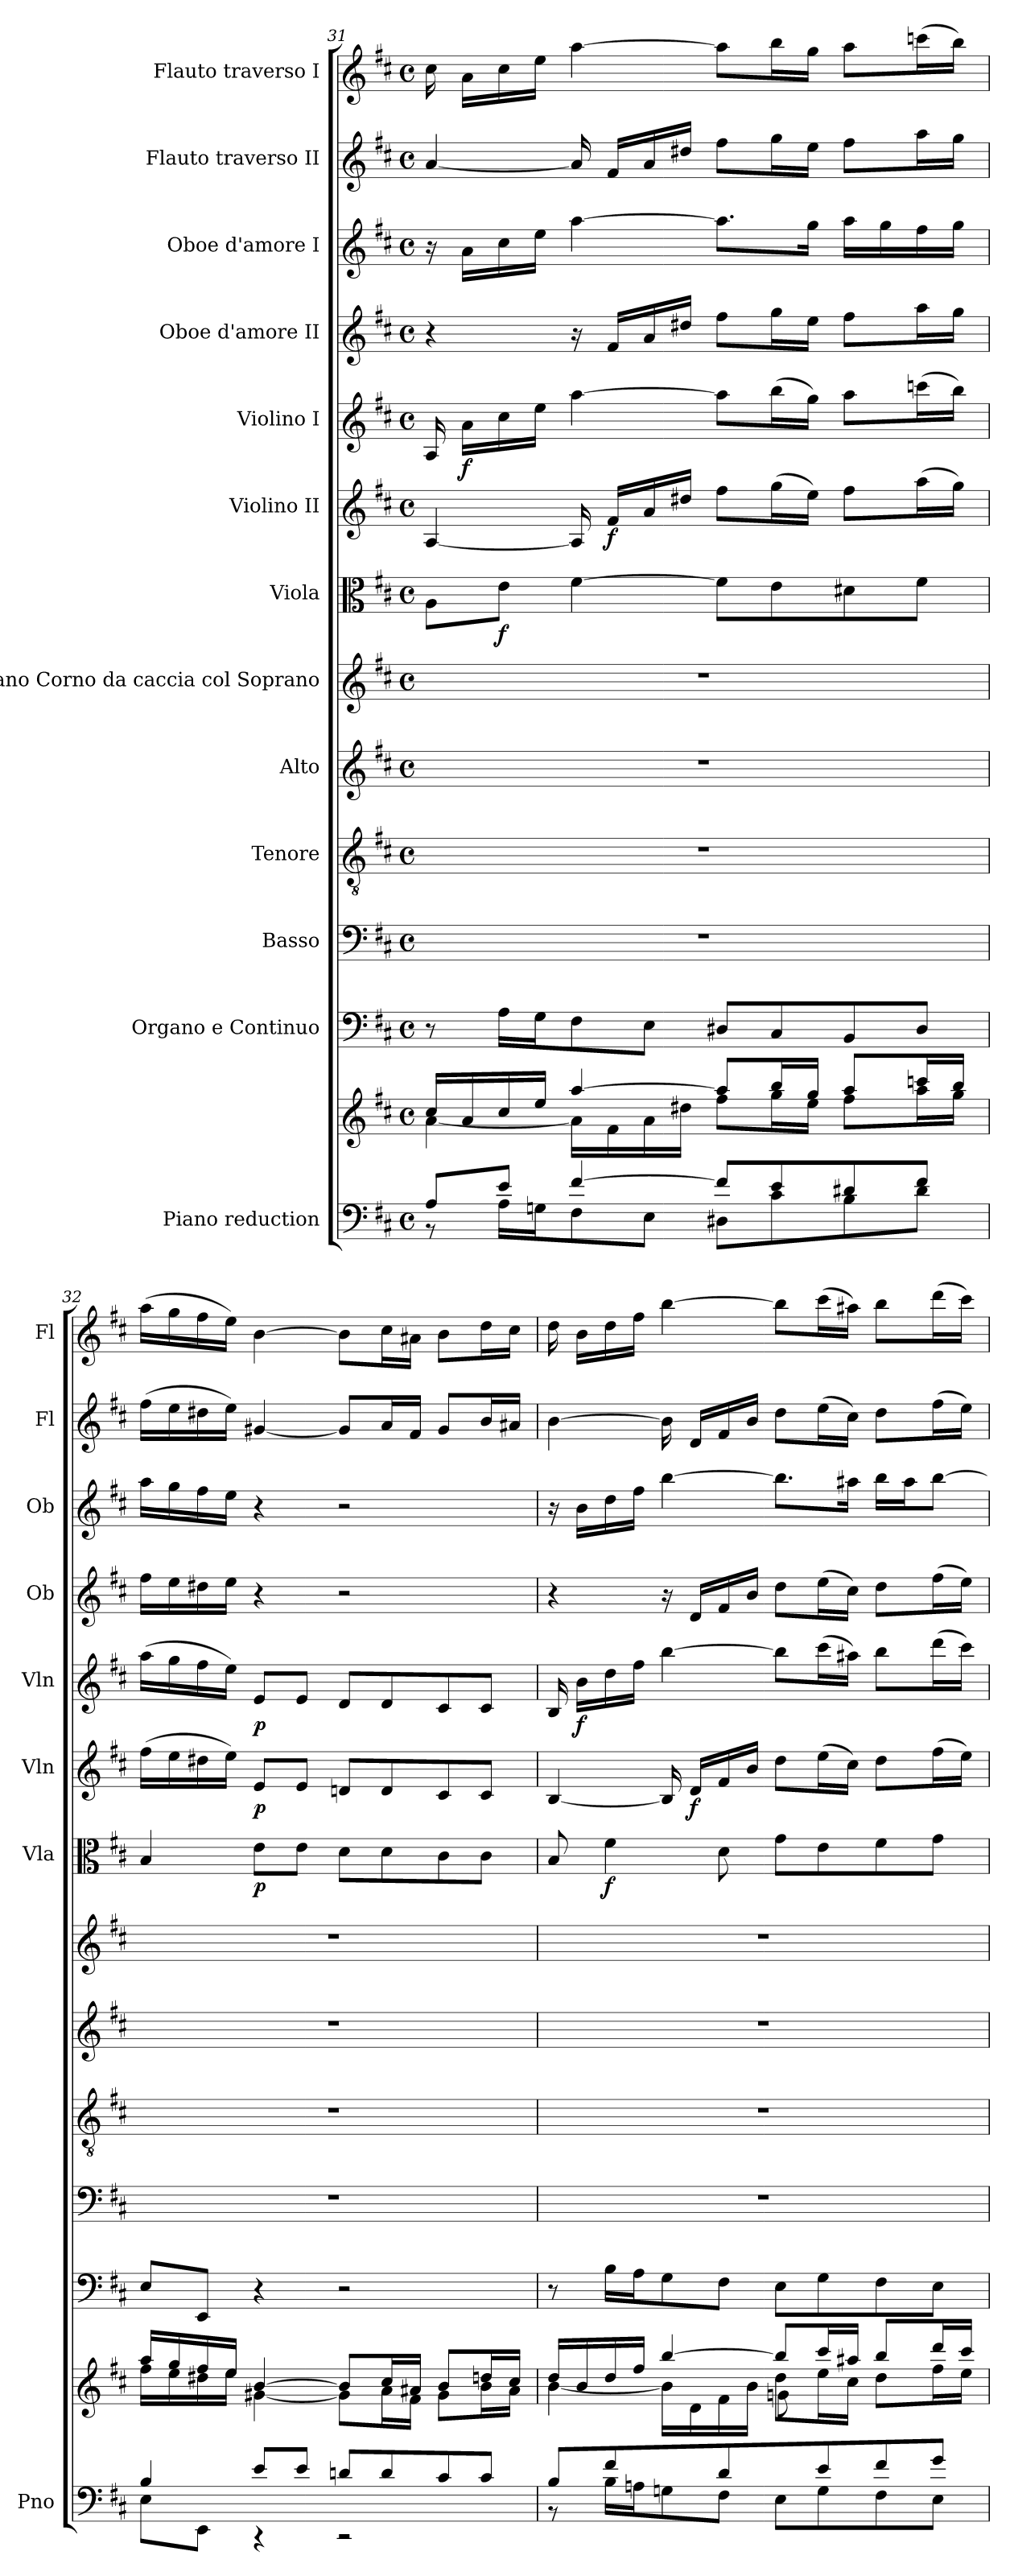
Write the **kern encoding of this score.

**kern	**kern	**kern	**kern	**kern	**kern	**kern	**kern	**dynam	**kern	**dynam	**kern	**dynam	**kern	**kern	**kern	**kern
*part13	*part13	*part12	*part11	*part10	*part9	*part8	*part7	*part7	*part6	*part6	*part5	*part5	*part4	*part3	*part2	*part1
*staff14	*staff13	*staff12	*staff11	*staff10	*staff9	*staff8	*staff7	*staff7	*staff6	*staff6	*staff5	*staff5	*staff4	*staff3	*staff2	*staff1
*I"Piano reduction	*	*I"Organo e Continuo	*I"Basso	*I"Tenore	*I"Alto	*I"Soprano Corno da caccia col Soprano	*I"Viola	*	*I"Violino II	*	*I"Violino I	*	*I"Oboe d'amore II	*I"Oboe d'amore I	*I"Flauto traverso II	*I"Flauto traverso I
*I'Pno	*	*	*	*	*	*	*I'Vla	*	*I'Vln	*	*I'Vln	*	*I'Ob	*I'Ob	*I'Fl	*I'Fl
*clefF4	*clefG2	*clefF4	*clefF4	*clefGv2	*clefG2	*clefG2	*clefC3	*	*clefG2	*	*clefG2	*	*clefG2	*clefG2	*clefG2	*clefG2
*k[f#c#]	*k[f#c#]	*k[f#c#]	*k[f#c#]	*k[f#c#]	*k[f#c#]	*k[f#c#]	*k[f#c#]	*	*k[f#c#]	*	*k[f#c#]	*	*k[f#c#]	*k[f#c#]	*k[f#c#]	*k[f#c#]
*M4/4	*M4/4	*M4/4	*M4/4	*M4/4	*M4/4	*M4/4	*M4/4	*	*M4/4	*	*M4/4	*	*M4/4	*M4/4	*M4/4	*M4/4
*met(c)	*met(c)	*met(c)	*met(c)	*met(c)	*met(c)	*met(c)	*met(c)	*	*met(c)	*	*met(c)	*	*met(c)	*met(c)	*met(c)	*met(c)
=31	=31	=31	=31	=31	=31	=31	=31	=31	=31	=31	=31	=31	=31	=31	=31	=31
*^	*^	*	*	*	*	*	*	*	*	*	*	*	*	*	*	*
8A/L	8r	16cc#/LL	[4a\	8r	1r	1r	1r	1r	8A\L	.	[4A/	.	16A/	.	4r	16r	[4a/	16cc#\
!	!	!	!	!	!	!	!	!	!	!	!	!	!	!LO:DY:b	!	!	!	!
.	.	16a/	.	.	.	.	.	.	.	.	.	.	16a\LL	f	.	16a\LL	.	16a\LL
!	!	!	!	!	!	!	!	!	!	!LO:DY:b	!	!	!	!	!	!	!	!
8e/J	16A\LL	16cc#/	.	16A\LL	.	.	.	.	8e\J	f	.	.	16cc#\	.	.	16cc#\	.	16cc#\
.	16Gn\J	16ee/JJ	.	16G\J	.	.	.	.	.	.	.	.	16ee\JJ	.	.	16ee\JJ	.	16ee\JJ
[4f#/	8F#\	[4aa/	16a\LL]	8F#\	.	.	.	.	[4f#\	.	16A/]	.	[4aa\	.	16r	[4aa\	16a/]	[4aa\
!	!	!	!	!	!	!	!	!	!	!	!	!LO:DY:b	!	!	!	!	!	!
.	.	.	16f#\	.	.	.	.	.	.	.	16f#/LL	f	.	.	16f#/LL	.	16f#/LL	.
.	8E\J	.	16a\	8E\J	.	.	.	.	.	.	16a/	.	.	.	16a/	.	16a/	.
.	.	.	16dd#X\JJ	.	.	.	.	.	.	.	16dd#X/JJ	.	.	.	16dd#X/JJ	.	16dd#X/JJ	.
8f#/L]	8D#X\L	8aa/L]	8ff#\L	8D#X/L	.	.	.	.	8f#\L]	.	8ff#\L	.	8aa\L]	.	8ff#\L	8.aa\L]	8ff#\L	8aa\L]
8e/	8c#\	16bb/L	16gg\L	8C#/	.	.	.	.	8e\	.	(>16gg\L	.	(>16bb\L	.	16gg\L	.	16gg\L	16bb\L
.	.	16gg/JJ	16ee\JJ	.	.	.	.	.	.	.	16ee\JJ)	.	16gg\JJ)	.	16ee\JJ	16gg\Jk	16ee\JJ	16gg\JJ
8d#X/	8B\	8aa/L	8ff#\L	8BB/	.	.	.	.	8d#X\	.	8ff#\L	.	8aa\L	.	8ff#\L	16aa\LL	8ff#\L	8aa\L
.	.	.	.	.	.	.	.	.	.	.	.	.	.	.	.	16gg\	.	.
8f#/J	8d#\J	16cccn/L	16aa\L	8D#/J	.	.	.	.	8f#\J	.	(>16aa\L	.	(>16cccn\L	.	16aa\L	16ff#\	16aa\L	(>16cccn\L
.	.	16bb/JJ	16gg\JJ	.	.	.	.	.	.	.	16gg\JJ)	.	16bb\JJ)	.	16gg\JJ	16gg\JJ	16gg\JJ	16bb\JJ)
=32	=32	=32	=32	=32	=32	=32	=32	=32	=32	=32	=32	=32	=32	=32	=32	=32	=32	=32
4B/	8E\L	16aa/LL	16ff#\LL	8E/L	1r	1r	1r	1r	4B/	.	(>16ff#\LL	.	(>16aa\LL	.	16ff#\LL	16aa\LL	(>16ff#\LL	(>16aa\LL
.	.	16gg/	16ee\	.	.	.	.	.	.	.	16ee\	.	16gg\	.	16ee\	16gg\	16ee\	16gg\
.	8EE\J	16ff#/	16dd#X\	8EE/J	.	.	.	.	.	.	16dd#X\	.	16ff#\	.	16dd#X\	16ff#\	16dd#X\	16ff#\
.	.	16ee/JJ	16ee\JJ	.	.	.	.	.	.	.	16ee\JJ)	.	16ee\JJ)	.	16ee\JJ	16ee\JJ	16ee\JJ)	16ee\JJ)
!	!	!	!	!	!	!	!	!	!	!LO:DY:b	!	!LO:DY:b	!	!LO:DY:b	!	!	!	!
8e/L	4r	[4b/	[4g#X\	4r	.	.	.	.	8e\L	p	8e/L	p	8e/L	p	4r	4r	[4g#X/	[4b\
8e/J	.	.	.	.	.	.	.	.	8e\J	.	8e/J	.	8e/J	.	.	.	.	.
8dn/L	2r	8b/L]	8g#\L]	2r	.	.	.	.	8d\L	.	8dn/L	.	8d/L	.	2r	2r	8g#/L]	8b\L]
8d/	.	16cc#/L	16a\L	.	.	.	.	.	8d\	.	8d/	.	8d/	.	.	.	16a/L	16cc#\L
.	.	16a#X/JJ	16f#\JJ	.	.	.	.	.	.	.	.	.	.	.	.	.	16f#/JJ	16a#X\JJ
8c#/	.	8b/L	8g#\L	.	.	.	.	.	8c#\	.	8c#/	.	8c#/	.	.	.	8g#/L	8b\L
8c#/J	.	16ddn/L	16b\L	.	.	.	.	.	8c#\J	.	8c#/J	.	8c#/J	.	.	.	16b/L	16dd\L
.	.	16cc#/JJ	16a#\JJ	.	.	.	.	.	.	.	.	.	.	.	.	.	16a#X/JJ	16cc#\JJ
!!LO:PB:g=z
=33	=33	=33	=33	=33	=33	=33	=33	=33	=33	=33	=33	=33	=33	=33	=33	=33	=33	=33
*	*	*	*^	*	*	*	*	*	*	*	*	*	*	*	*	*	*	*
8B/	8r	16dd/LL	[4b\	2ryy	8r	1r	1r	1r	1r	8B/	.	[4B/	.	16B/	.	4r	16r	[4b\	16dd\
!	!	!	!	!	!	!	!	!	!	!	!	!	!	!	!LO:DY:b	!	!	!	!
.	.	16b/	.	.	.	.	.	.	.	.	.	.	.	16b\LL	f	.	16b\LL	.	16b\LL
!	!	!	!	!	!	!	!	!	!	!	!LO:DY:b	!	!	!	!	!	!	!	!
4f#/	16B\LL	16dd/	.	.	16B\LL	.	.	.	.	4f#\	f	.	.	16dd\	.	.	16dd\	.	16dd\
.	16An\J	16ff#/JJ	.	.	16A\J	.	.	.	.	.	.	.	.	16ff#\JJ	.	.	16ff#\JJ	.	16ff#\JJ
.	8Gn\	[4bb/	16b\LL]	.	8G\	.	.	.	.	.	.	16B/]	.	[4bb\	.	16r	[4bb\	16b\]	[4bb\
!	!	!	!	!	!	!	!	!	!	!	!	!	!LO:DY:b	!	!	!	!	!	!
.	.	.	16d\	.	.	.	.	.	.	.	.	16d/LL	f	.	.	16d/LL	.	16d/LL	.
8d/	8F#\J	.	16f#\	.	8F#\J	.	.	.	.	8d\	.	16f#/	.	.	.	16f#/	.	16f#/	.
.	.	.	16b\JJ	.	.	.	.	.	.	.	.	16b/JJ	.	.	.	16b/JJ	.	16b/JJ	.
8ryy	8E\L	8bb/L]	8dd\L	8gn\L	8E\L	.	.	.	.	8g\L	.	8dd\L	.	8bb\L]	.	8dd\L	8.bb\L]	8dd\L	8bb\L]
8e/	8G\	16ccc#/L	16ee\L	4.ryy	8G\	.	.	.	.	8e\	.	(>16ee\L	.	(>16ccc#\L	.	(>16ee\L	.	(>16ee\L	(>16ccc#\L
.	.	16aa#X/JJ	16cc#\JJ	.	.	.	.	.	.	.	.	16cc#\JJ)	.	16aa#X\JJ)	.	16cc#\JJ)	16aa#X\Jk	16cc#\JJ)	16aa#X\JJ)
8f#/	8F#\	8bb/L	8dd\L	.	8F#\	.	.	.	.	8f#\	.	8dd\L	.	8bb\L	.	8dd\L	16bb\LL	8dd\L	8bb\L
.	.	.	.	.	.	.	.	.	.	.	.	.	.	.	.	.	16aa#\J	.	.
8g/J	8E\J	16ddd/L	16ff#\L	.	8E\J	.	.	.	.	8g\J	.	(>16ff#\L	.	(>16ddd\L	.	(>16ff#\L	[8bb\J	(>16ff#\L	(>16ddd\L
.	.	16ccc#/JJ	16ee\JJ	.	.	.	.	.	.	.	.	16ee\JJ)	.	16ccc#\JJ)	.	16ee\JJ)	.	16ee\JJ)	16ccc#\JJ)
*v	*v	*	*	*	*	*	*	*	*	*	*	*	*	*	*	*	*	*	*
*	*v	*v	*v	*	*	*	*	*	*	*	*	*	*	*	*	*	*	*
=	=	=	=	=	=	=	=	=	=	=	=	=	=	=	=	=
*-	*-	*-	*-	*-	*-	*-	*-	*-	*-	*-	*-	*-	*-	*-	*-	*-
